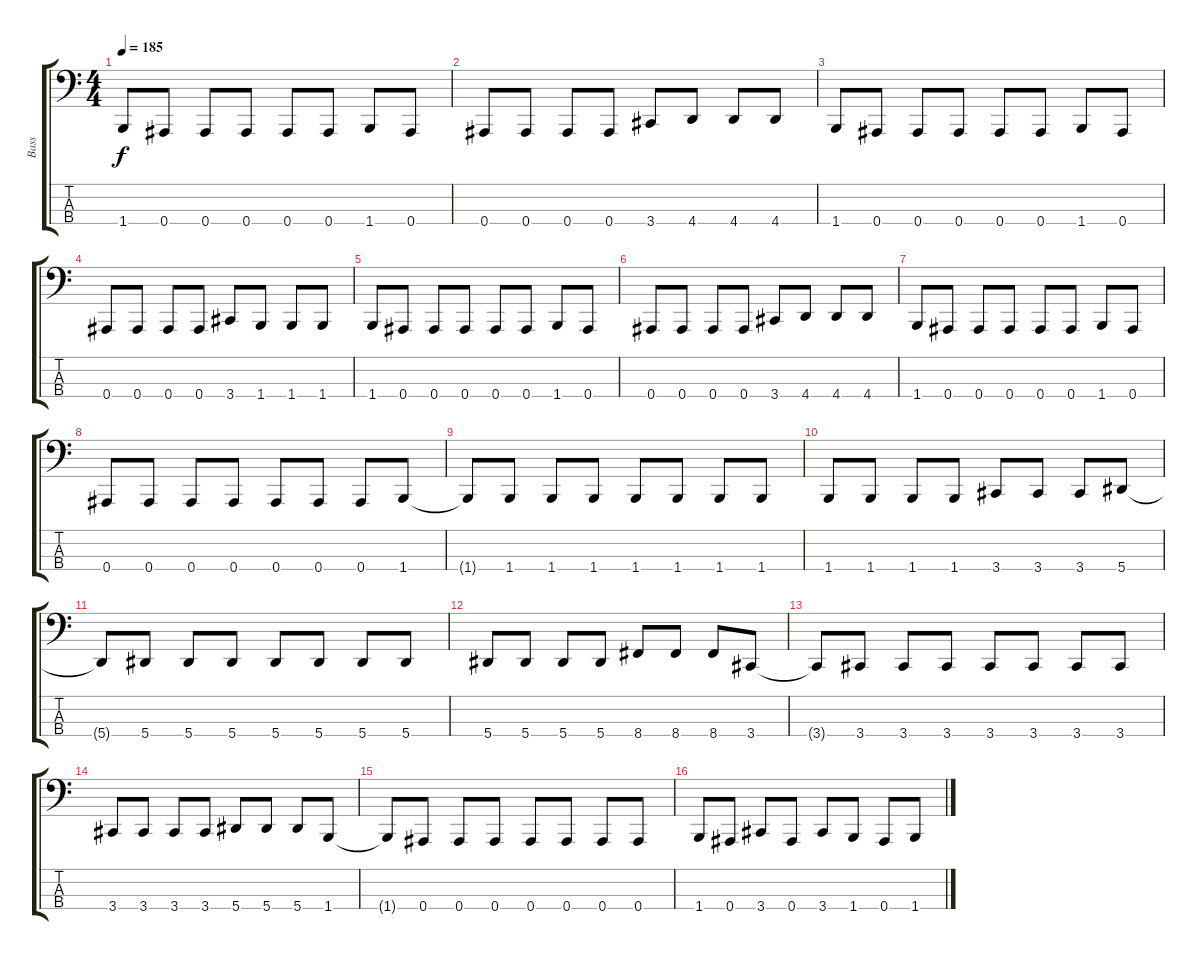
\track ("Bass" "Bass") {instrument electricbasspick}
\staff {score tabs}
\tuning (Eb2 Bb1 F1 Bb0) {hide}
\ts (4 4)
\tempo 185
\clef f4
\ks c
1.4.8{dy f} 0.4.8 0.4.8 0.4.8 0.4.8 0.4.8 1.4.8 0.4.8 |
0.4.8 0.4.8 0.4.8 0.4.8 3.4.8 4.4.8 4.4.8 4.4.8 |
1.4.8 0.4.8 0.4.8 0.4.8 0.4.8 0.4.8 1.4.8 0.4.8 |
0.4.8 0.4.8 0.4.8 0.4.8 3.4.8 1.4.8 1.4.8 1.4.8 |
1.4.8 0.4.8 0.4.8 0.4.8 0.4.8 0.4.8 1.4.8 0.4.8 |
0.4.8 0.4.8 0.4.8 0.4.8 3.4.8 4.4.8 4.4.8 4.4.8 |
1.4.8 0.4.8 0.4.8 0.4.8 0.4.8 0.4.8 1.4.8 0.4.8 |
0.4.8 0.4.8 0.4.8 0.4.8 0.4.8 0.4.8 0.4.8 1.4.8 |
1.4{t}.8 1.4.8 1.4.8 1.4.8 1.4.8 1.4.8 1.4.8 1.4.8 |
1.4.8 1.4.8 1.4.8 1.4.8 3.4.8 3.4.8 3.4.8 5.4.8 |
5.4{t}.8 5.4.8 5.4.8 5.4.8 5.4.8 5.4.8 5.4.8 5.4.8 |
5.4.8 5.4.8 5.4.8 5.4.8 8.4.8 8.4.8 8.4.8 3.4.8 |
3.4{t}.8 3.4.8 3.4.8 3.4.8 3.4.8 3.4.8 3.4.8 3.4.8 |
3.4.8 3.4.8 3.4.8 3.4.8 5.4.8 5.4.8 5.4.8 1.4.8 |
1.4{t}.8 0.4.8 0.4.8 0.4.8 0.4.8 0.4.8 0.4.8 0.4.8 |
1.4.8 0.4.8 3.4.8 0.4.8 3.4.8 1.4.8 0.4.8 1.4.8
